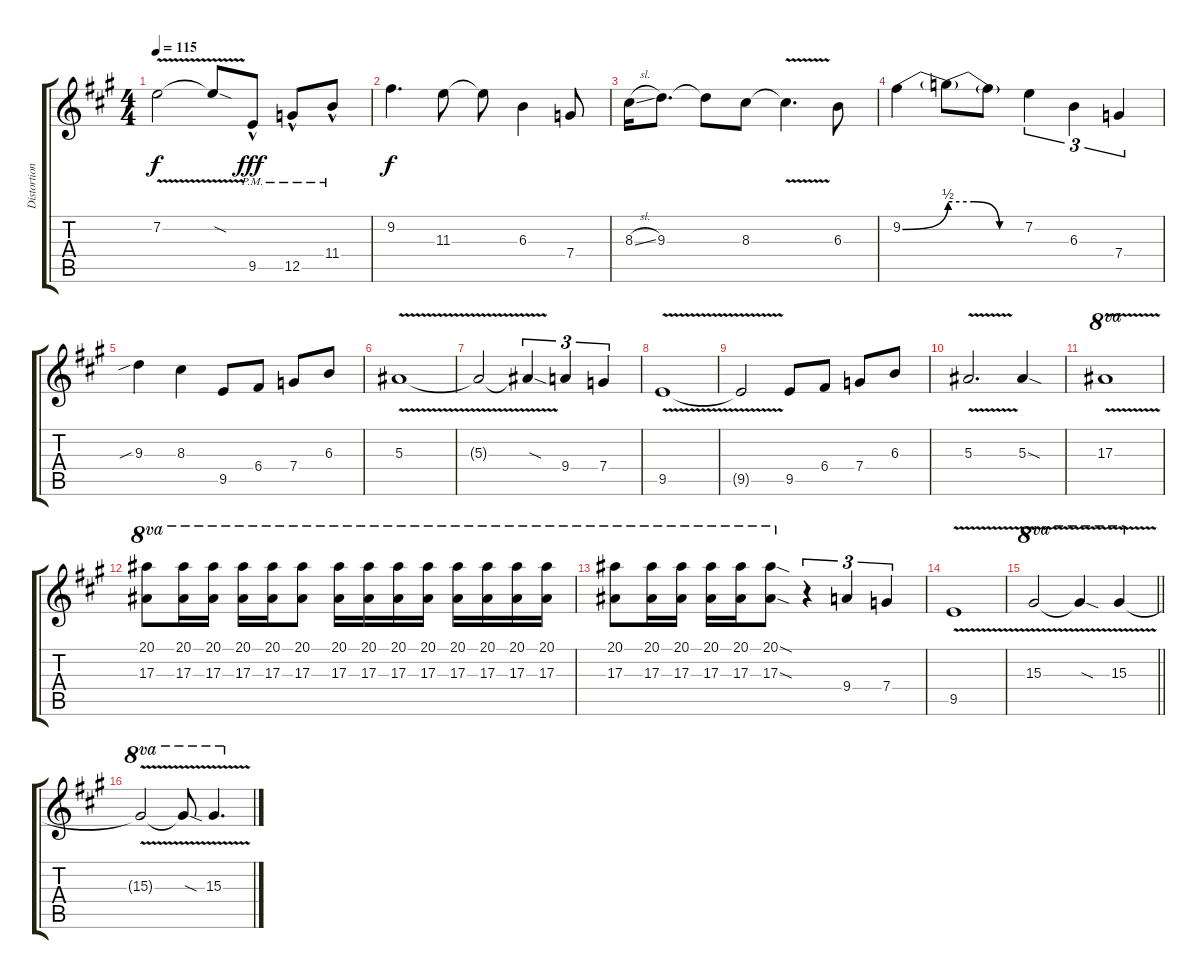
\track ("Distortion" "Distortion") {instrument distortionguitar}
\staff {score tabs}
\tuning (D4 A3 F3 C3 G2 D2) {hide}
\ts (4 4)
\tempo 115
\clef g2
\ks a
7.2{v t}.2{dy f} 7.2{sod t}.8 9.5{hac pm}.8{dy fff} 12.5{hac pm}.8 11.4{hac pm}.8 |
9.2.4{d dy f} 11.3.8 11.3{t}.8 6.3.4 7.4.8 |
8.3{sl}.16 9.3.8{d} 9.3{t}.8 8.3.8 8.3{v t}.4{d} 6.3.8 |
9.2{be (bend 0 0 60 2)}.4 9.2{be (custom 0 2 20 2 40 0 60 0) t}.8 9.2{t}.8 7.2.4{tu (3 2)} 6.3.4{tu (3 2)} 7.4.4{tu (3 2)} |
9.3{sib}.4 8.3.4 9.5.8 6.4.8 7.4.8 6.3.8 |
5.3{v}.1 |
5.3{v t}.2 5.3{sod t}.4{tu (3 2)} 9.4.4{tu (3 2)} 7.4.4{tu (3 2)} |
9.5{v}.1 |
9.5{t}.2 9.5.8 6.4.8 7.4.8 6.3.8 |
5.3{v}.2{d} 5.3{sod}.4 |
17.3{v}.1{ot 8va} |
(20.1 17.3).8{ot 8va} (20.1 17.3).16{ot 8va} (20.1 17.3).16{ot 8va} (20.1 17.3).16{ot 8va} (20.1 17.3).16{ot 8va} (20.1 17.3).8{ot 8va} (20.1 17.3).16{ot 8va} (20.1 17.3).16{ot 8va} (20.1 17.3).16{ot 8va} (20.1 17.3).16{ot 8va} (20.1 17.3).16{ot 8va} (20.1 17.3).16{ot 8va} (20.1 17.3).16{ot 8va} (20.1 17.3).16{ot 8va} |
(20.1 17.3).8{ot 8va} (20.1 17.3).16{ot 8va} (20.1 17.3).16{ot 8va} (20.1 17.3).16{ot 8va} (20.1 17.3).16{ot 8va} (20.1{sod} 17.3{sod}).8{ot 8va} r.4{tu (3 2)} 9.4.4{tu (3 2)} 7.4.4{tu (3 2)} |
9.5{v}.1 |
\barLineRight lightlight
15.3{v}.2{ot 8va} 15.3{sod t}.4{ot 8va} 15.3{v}.4{ot 8va} |
\section ("" " ")
15.3{v t}.2{ot 8va} 15.3{sod t}.8{ot 8va} 15.3{v}.4{d ot 8va}
